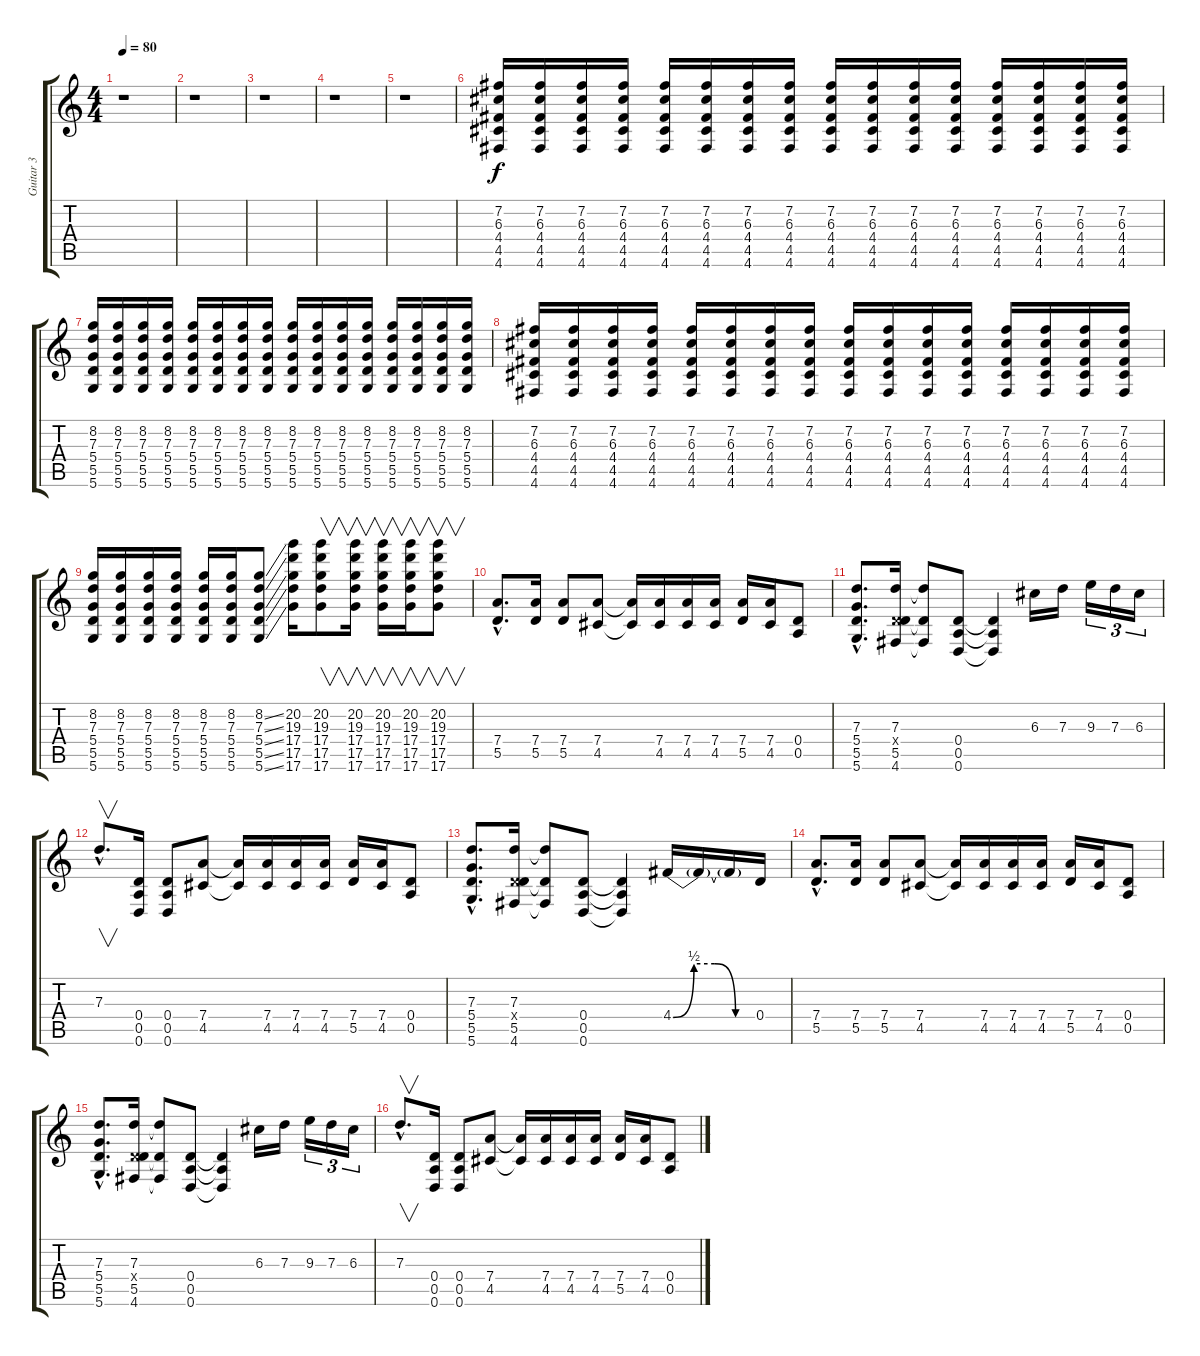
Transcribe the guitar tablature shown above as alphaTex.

\track ("Guitar 3" "Guitar 3") {instrument distortionguitar}
\staff {score tabs}
\tuning (E4 B3 G3 D3 A2 D2) {hide}
\ts (4 4)
\tempo 80
\clef g2
\ks c
r.1{dy fff} |
r.1 |
r.1 |
r.1 |
r.1 |
(7.2 6.3 4.4 4.5 4.6).16{dy f} (7.2 6.3 4.4 4.5 4.6).16 (7.2 6.3 4.4 4.5 4.6).16 (7.2 6.3 4.4 4.5 4.6).16 (7.2 6.3 4.4 4.5 4.6).16 (7.2 6.3 4.4 4.5 4.6).16 (7.2 6.3 4.4 4.5 4.6).16 (7.2 6.3 4.4 4.5 4.6).16 (7.2 6.3 4.4 4.5 4.6).16 (7.2 6.3 4.4 4.5 4.6).16 (7.2 6.3 4.4 4.5 4.6).16 (7.2 6.3 4.4 4.5 4.6).16 (7.2 6.3 4.4 4.5 4.6).16 (7.2 6.3 4.4 4.5 4.6).16 (7.2 6.3 4.4 4.5 4.6).16 (7.2 6.3 4.4 4.5 4.6).16 |
(8.2 7.3 5.4 5.5 5.6).16 (8.2 7.3 5.4 5.5 5.6).16 (8.2 7.3 5.4 5.5 5.6).16 (8.2 7.3 5.4 5.5 5.6).16 (8.2 7.3 5.4 5.5 5.6).16 (8.2 7.3 5.4 5.5 5.6).16 (8.2 7.3 5.4 5.5 5.6).16 (8.2 7.3 5.4 5.5 5.6).16 (8.2 7.3 5.4 5.5 5.6).16 (8.2 7.3 5.4 5.5 5.6).16 (8.2 7.3 5.4 5.5 5.6).16 (8.2 7.3 5.4 5.5 5.6).16 (8.2 7.3 5.4 5.5 5.6).16 (8.2 7.3 5.4 5.5 5.6).16 (8.2 7.3 5.4 5.5 5.6).16 (8.2 7.3 5.4 5.5 5.6).16 |
(7.2 6.3 4.4 4.5 4.6).16 (7.2 6.3 4.4 4.5 4.6).16 (7.2 6.3 4.4 4.5 4.6).16 (7.2 6.3 4.4 4.5 4.6).16 (7.2 6.3 4.4 4.5 4.6).16 (7.2 6.3 4.4 4.5 4.6).16 (7.2 6.3 4.4 4.5 4.6).16 (7.2 6.3 4.4 4.5 4.6).16 (7.2 6.3 4.4 4.5 4.6).16 (7.2 6.3 4.4 4.5 4.6).16 (7.2 6.3 4.4 4.5 4.6).16 (7.2 6.3 4.4 4.5 4.6).16 (7.2 6.3 4.4 4.5 4.6).16 (7.2 6.3 4.4 4.5 4.6).16 (7.2 6.3 4.4 4.5 4.6).16 (7.2 6.3 4.4 4.5 4.6).16 |
(8.2 7.3 5.4 5.5 5.6).16 (8.2 7.3 5.4 5.5 5.6).16 (8.2 7.3 5.4 5.5 5.6).16 (8.2 7.3 5.4 5.5 5.6).16 (8.2 7.3 5.4 5.5 5.6).16 (8.2 7.3 5.4 5.5 5.6).16 (8.2{ss} 7.3{ss} 5.4{ss} 5.5{ss} 5.6{ss}).8 (20.2 19.3 17.4 17.5 17.6).16 (20.2 19.3 17.4 17.5 17.6).8{v} (20.2 19.3 17.4 17.5 17.6).16{v} (20.2 19.3 17.4 17.5 17.6).16{v} (20.2 19.3 17.4 17.5 17.6).16{v} (20.2 19.3 17.4 17.5 17.6).8{v} |
(7.4{hac} 5.5{hac}).8{d} (7.4 5.5).16 (7.4 5.5).8 (7.4 4.5).8 (7.4{t} 4.5{t}).16 (7.4 4.5).16 (7.4 4.5).16 (7.4 4.5).16 (7.4 5.5).16 (7.4 4.5).16 (0.4 0.5).8 |
(7.3{hac} 5.4{hac} 5.5{hac} 5.6{hac}).8{d} (7.3 0.4{x} 5.5 4.6).16 (7.3{t} 5.5{t} 4.6{t}).8 (0.4 0.5 0.6).8 (0.4{t} 0.5{t} 0.6{t}).4 6.3.16 7.3.16 9.3.16{tu (3 2)} 7.3.16{tu (3 2)} 6.3.16{tu (3 2)} |
7.3{hac}.8{v d} (0.4 0.5 0.6).16 (0.4 0.5 0.6).8 (7.4 4.5).8 (7.4{t} 4.5{t}).16 (7.4 4.5).16 (7.4 4.5).16 (7.4 4.5).16 (7.4 5.5).16 (7.4 4.5).16 (0.4 0.5).8 |
(7.3{hac} 5.4{hac} 5.5{hac} 5.6{hac}).8{d} (7.3 0.4{x} 5.5 4.6).16 (7.3{t} 5.5{t} 4.6{t}).8 (0.4 0.5 0.6).8 (0.4{t} 0.5{t} 0.6{t}).4 4.4{be (custom 0 0 15 2 30 2 45 0 60 0)}.16 4.4{t}.16 4.4{t}.16 0.4.16 |
(7.4{hac} 5.5{hac}).8{d} (7.4 5.5).16 (7.4 5.5).8 (7.4 4.5).8 (7.4{t} 4.5{t}).16 (7.4 4.5).16 (7.4 4.5).16 (7.4 4.5).16 (7.4 5.5).16 (7.4 4.5).16 (0.4 0.5).8 |
(7.3{hac} 5.4{hac} 5.5{hac} 5.6{hac}).8{d} (7.3 0.4{x} 5.5 4.6).16 (7.3{t} 5.5{t} 4.6{t}).8 (0.4 0.5 0.6).8 (0.4{t} 0.5{t} 0.6{t}).4 6.3.16 7.3.16 9.3.16{tu (3 2)} 7.3.16{tu (3 2)} 6.3.16{tu (3 2)} |
7.3{hac}.8{v d} (0.4 0.5 0.6).16 (0.4 0.5 0.6).8 (7.4 4.5).8 (7.4{t} 4.5{t}).16 (7.4 4.5).16 (7.4 4.5).16 (7.4 4.5).16 (7.4 5.5).16 (7.4 4.5).16 (0.4 0.5).8
